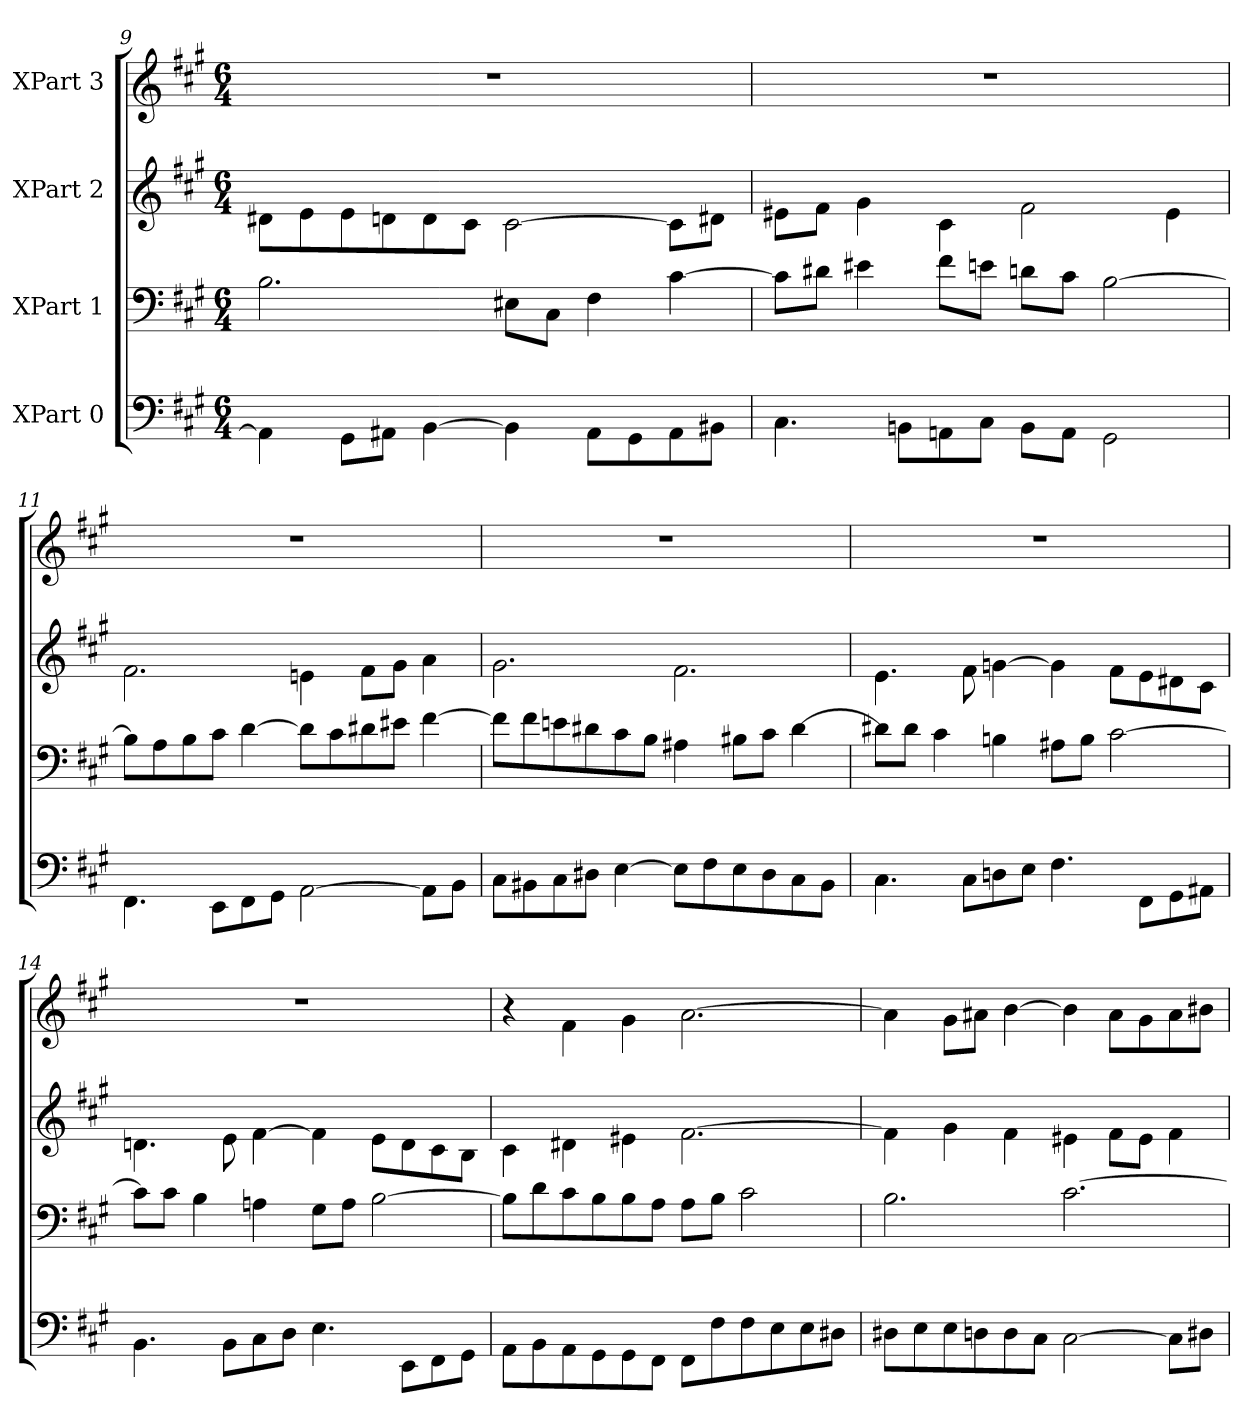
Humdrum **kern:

**kern	**kern	**kern	**kern
*part4	*part3	*part2	*part1
*staff4	*staff3	*staff2	*staff1
*I"XPart 0	*I"XPart 1	*I"XPart 2	*I"XPart 3
*clefF4	*clefF4	*clefG2	*clefG2
*k[f#c#g#]	*k[f#c#g#]	*k[f#c#g#]	*k[f#c#g#]
*M6/4	*M6/4	*M6/4	*M6/4
=9	=9	=9	=9
4AA\]	2.B\	8d#X\L	1.r
.	.	8e\	.
8GG#\L	.	8e\	.
8AA#X\J	.	8dn\	.
[4BB\	.	8d\	.
.	.	8c#\J	.
4BB\]	8E#X\L	[2c#\	.
.	8C#\J	.	.
8AA#\L	4F#\	.	.
8GG#\	.	.	.
8AA#\	[4c#\	8c#\L]	.
8BB#X\J	.	8d#X\J	.
=10	=10	=10	=10
4.C#\	8c#\L]	8e#X\L	1.r
.	8d#X\J	8f#\J	.
.	4e#X\	4g#\	.
8BBn\L	.	.	.
8AAn\	8f#\L	4c#\	.
8C#\J	8en\J	.	.
8BB\L	8dn\L	2f#\	.
8AA\J	8c#\J	.	.
2GG#\	[2B\	.	.
.	.	4e#\	.
=11	=11	=11	=11
4.FF#\	8B\L]	2.f#\	1.r
.	8A\	.	.
.	8B\	.	.
8EE\L	8c#\J	.	.
8FF#\	[4d\	.	.
8GG#\J	.	.	.
[2AA\	8d\L]	4en\	.
.	8c#\	.	.
.	8d#X\	8f#\L	.
.	8e#X\J	8g#\J	.
8AA\L]	[4f#\	4a\	.
8BB\J	.	.	.
=12	=12	=12	=12
8C#\L	8f#\L]	2.g#\	1.r
8BB#X\	8f#\	.	.
8C#\	8en\	.	.
8D#X\J	8d#X\	.	.
[4E\	8c#\	.	.
.	8B\J	.	.
8E\L]	4A#X\	2.f#\	.
8F#\	.	.	.
8E\	8B#X\L	.	.
8D#\	8c#\J	.	.
8C#\	[4d#\	.	.
8BB#\J	.	.	.
=13	=13	=13	=13
4.C#\	8d#X\L]	4.e\	1.r
.	8d#\J	.	.
.	4c#\	.	.
8C#\L	.	8f#\	.
8Dn\	4Bn\	[4gn\	.
8E\J	.	.	.
4.F#\	8A#X\L	4g\]	.
.	8B\J	.	.
.	[2c#\	8f#\L	.
8FF#\L	.	8e\	.
8GG#\	.	8d#X\	.
8AA#X\J	.	8c#\J	.
=14	=14	=14	=14
4.BB\	8c#\L]	4.dn\	1.r
.	8c#\J	.	.
.	4B\	.	.
8BB\L	.	8e\	.
8C#\	4An\	[4f#\	.
8D\J	.	.	.
4.E\	8G#\L	4f#\]	.
.	8A\J	.	.
.	[2B\	8e\L	.
8EE\L	.	8d\	.
8FF#\	.	8c#\	.
8GG#\J	.	8B\J	.
=15	=15	=15	=15
8AA\L	8B\L]	4c#\	4r
8BB\	8d\	.	.
8AA\	8c#\	4d#X\	4f#\
8GG#\	8B\	.	.
8GG#\	8B\	4e#X\	4g#\
8FF#\J	8A\J	.	.
8FF#\L	8A\L	[2.f#\	[2.a\
8F#\	8B\J	.	.
8F#\	2c#\	.	.
8E\	.	.	.
8E\	.	.	.
8D#X\J	.	.	.
=16	=16	=16	=16
8D#X\L	2.B\	4f#\]	4a\]
8E\	.	.	.
8E\	.	4g#\	8g#\L
8Dn\	.	.	8a#X\J
8D\	.	4f#\	[4b\
8C#\J	.	.	.
[2C#\	[2.c#\	4e#X\	4b\]
.	.	8f#\L	8a#\L
.	.	8e#\J	8g#\
8C#\L]	.	4f#\	8a#\
8D#X\J	.	.	8b#X\J
=	=	=	=
*-	*-	*-	*-
